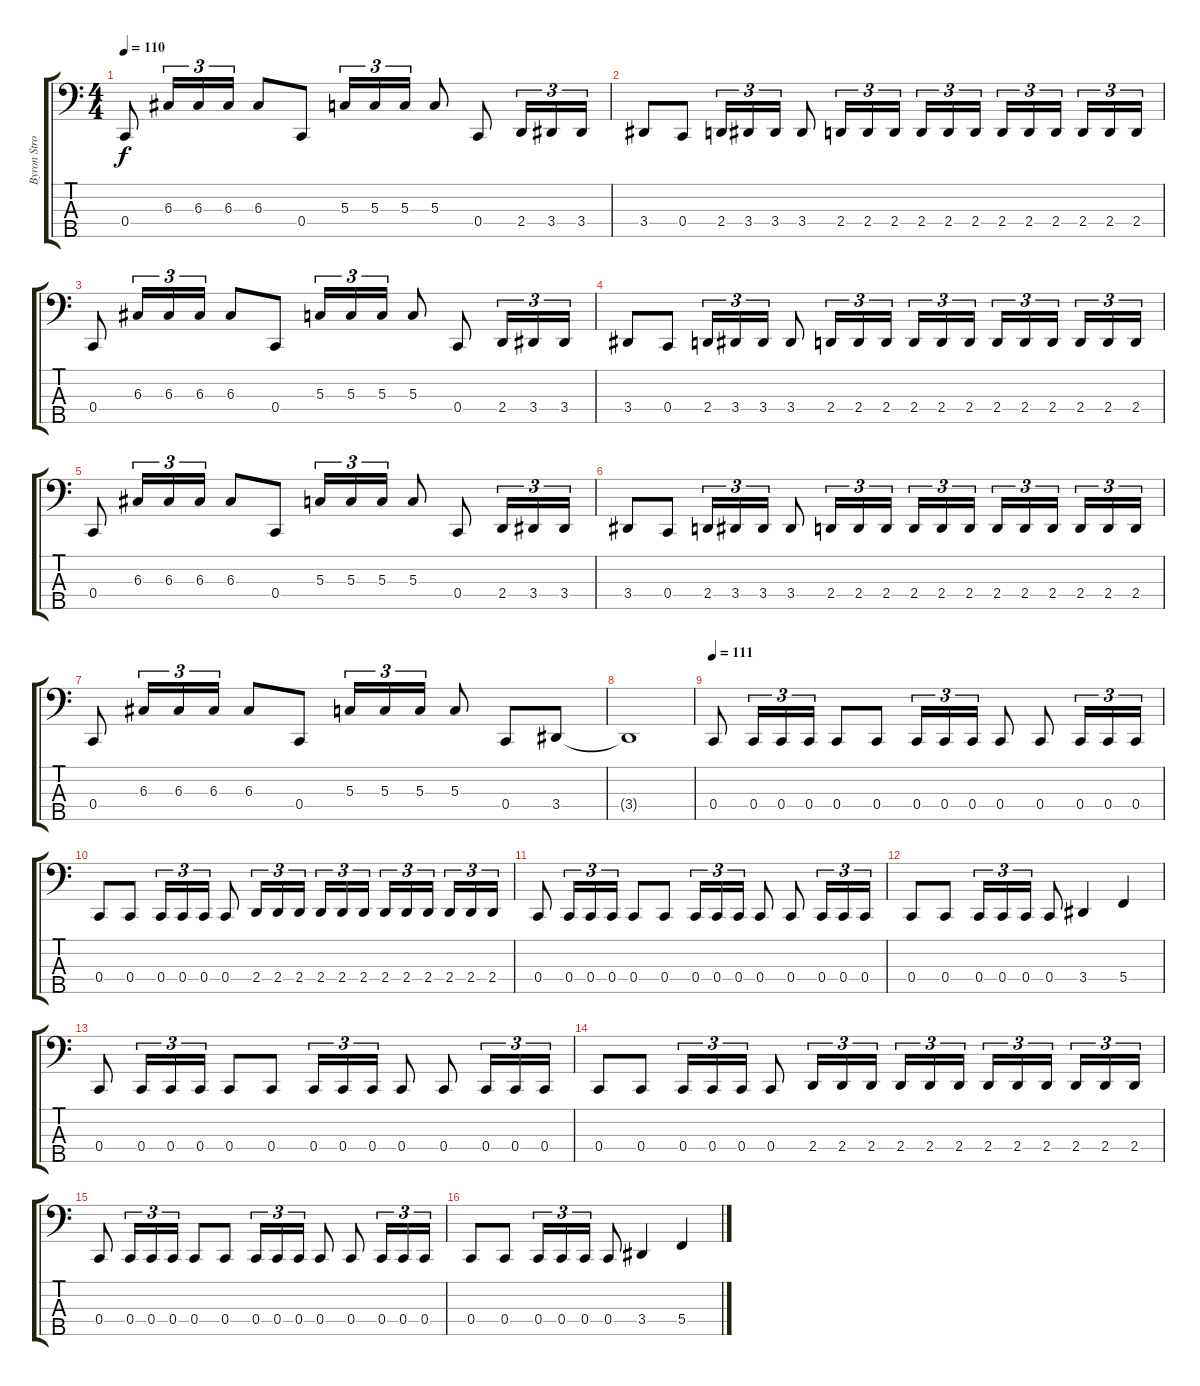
\track ("Byron Stroud" "Byron Stro") {instrument electricbasspick}
\staff {score tabs}
\tuning (G2 C2 G1 C1 G0) {hide}
\ts (4 4)
\tempo 110
\clef f4
\ks c
0.4.8{dy f} 6.3.16{tu (3 2)} 6.3.16{tu (3 2)} 6.3.16{tu (3 2)} 6.3.8 0.4.8 5.3.16{tu (3 2)} 5.3.16{tu (3 2)} 5.3.16{tu (3 2)} 5.3.8 0.4.8 2.4.16{tu (3 2)} 3.4.16{tu (3 2)} 3.4.16{tu (3 2)} |
3.4.8 0.4.8 2.4.16{tu (3 2)} 3.4.16{tu (3 2)} 3.4.16{tu (3 2)} 3.4.8 2.4.16{tu (3 2)} 2.4.16{tu (3 2)} 2.4.16{tu (3 2)} 2.4.16{tu (3 2)} 2.4.16{tu (3 2)} 2.4.16{tu (3 2)} 2.4.16{tu (3 2)} 2.4.16{tu (3 2)} 2.4.16{tu (3 2)} 2.4.16{tu (3 2)} 2.4.16{tu (3 2)} 2.4.16{tu (3 2)} |
0.4.8 6.3.16{tu (3 2)} 6.3.16{tu (3 2)} 6.3.16{tu (3 2)} 6.3.8 0.4.8 5.3.16{tu (3 2)} 5.3.16{tu (3 2)} 5.3.16{tu (3 2)} 5.3.8 0.4.8 2.4.16{tu (3 2)} 3.4.16{tu (3 2)} 3.4.16{tu (3 2)} |
3.4.8 0.4.8 2.4.16{tu (3 2)} 3.4.16{tu (3 2)} 3.4.16{tu (3 2)} 3.4.8 2.4.16{tu (3 2)} 2.4.16{tu (3 2)} 2.4.16{tu (3 2)} 2.4.16{tu (3 2)} 2.4.16{tu (3 2)} 2.4.16{tu (3 2)} 2.4.16{tu (3 2)} 2.4.16{tu (3 2)} 2.4.16{tu (3 2)} 2.4.16{tu (3 2)} 2.4.16{tu (3 2)} 2.4.16{tu (3 2)} |
0.4.8 6.3.16{tu (3 2)} 6.3.16{tu (3 2)} 6.3.16{tu (3 2)} 6.3.8 0.4.8 5.3.16{tu (3 2)} 5.3.16{tu (3 2)} 5.3.16{tu (3 2)} 5.3.8 0.4.8 2.4.16{tu (3 2)} 3.4.16{tu (3 2)} 3.4.16{tu (3 2)} |
3.4.8 0.4.8 2.4.16{tu (3 2)} 3.4.16{tu (3 2)} 3.4.16{tu (3 2)} 3.4.8 2.4.16{tu (3 2)} 2.4.16{tu (3 2)} 2.4.16{tu (3 2)} 2.4.16{tu (3 2)} 2.4.16{tu (3 2)} 2.4.16{tu (3 2)} 2.4.16{tu (3 2)} 2.4.16{tu (3 2)} 2.4.16{tu (3 2)} 2.4.16{tu (3 2)} 2.4.16{tu (3 2)} 2.4.16{tu (3 2)} |
0.4.8 6.3.16{tu (3 2)} 6.3.16{tu (3 2)} 6.3.16{tu (3 2)} 6.3.8 0.4.8 5.3.16{tu (3 2)} 5.3.16{tu (3 2)} 5.3.16{tu (3 2)} 5.3.8 0.4.8 3.4.8 |
3.4{t}.1 |
\tempo 111
0.4.8 0.4.16{tu (3 2)} 0.4.16{tu (3 2)} 0.4.16{tu (3 2)} 0.4.8 0.4.8 0.4.16{tu (3 2)} 0.4.16{tu (3 2)} 0.4.16{tu (3 2)} 0.4.8 0.4.8 0.4.16{tu (3 2)} 0.4.16{tu (3 2)} 0.4.16{tu (3 2)} |
0.4.8 0.4.8 0.4.16{tu (3 2)} 0.4.16{tu (3 2)} 0.4.16{tu (3 2)} 0.4.8 2.4.16{tu (3 2)} 2.4.16{tu (3 2)} 2.4.16{tu (3 2)} 2.4.16{tu (3 2)} 2.4.16{tu (3 2)} 2.4.16{tu (3 2)} 2.4.16{tu (3 2)} 2.4.16{tu (3 2)} 2.4.16{tu (3 2)} 2.4.16{tu (3 2)} 2.4.16{tu (3 2)} 2.4.16{tu (3 2)} |
0.4.8 0.4.16{tu (3 2)} 0.4.16{tu (3 2)} 0.4.16{tu (3 2)} 0.4.8 0.4.8 0.4.16{tu (3 2)} 0.4.16{tu (3 2)} 0.4.16{tu (3 2)} 0.4.8 0.4.8 0.4.16{tu (3 2)} 0.4.16{tu (3 2)} 0.4.16{tu (3 2)} |
0.4.8 0.4.8 0.4.16{tu (3 2)} 0.4.16{tu (3 2)} 0.4.16{tu (3 2)} 0.4.8 3.4.4 5.4.4 |
0.4.8 0.4.16{tu (3 2)} 0.4.16{tu (3 2)} 0.4.16{tu (3 2)} 0.4.8 0.4.8 0.4.16{tu (3 2)} 0.4.16{tu (3 2)} 0.4.16{tu (3 2)} 0.4.8 0.4.8 0.4.16{tu (3 2)} 0.4.16{tu (3 2)} 0.4.16{tu (3 2)} |
0.4.8 0.4.8 0.4.16{tu (3 2)} 0.4.16{tu (3 2)} 0.4.16{tu (3 2)} 0.4.8 2.4.16{tu (3 2)} 2.4.16{tu (3 2)} 2.4.16{tu (3 2)} 2.4.16{tu (3 2)} 2.4.16{tu (3 2)} 2.4.16{tu (3 2)} 2.4.16{tu (3 2)} 2.4.16{tu (3 2)} 2.4.16{tu (3 2)} 2.4.16{tu (3 2)} 2.4.16{tu (3 2)} 2.4.16{tu (3 2)} |
0.4.8 0.4.16{tu (3 2)} 0.4.16{tu (3 2)} 0.4.16{tu (3 2)} 0.4.8 0.4.8 0.4.16{tu (3 2)} 0.4.16{tu (3 2)} 0.4.16{tu (3 2)} 0.4.8 0.4.8 0.4.16{tu (3 2)} 0.4.16{tu (3 2)} 0.4.16{tu (3 2)} |
0.4.8 0.4.8 0.4.16{tu (3 2)} 0.4.16{tu (3 2)} 0.4.16{tu (3 2)} 0.4.8 3.4.4 5.4.4
